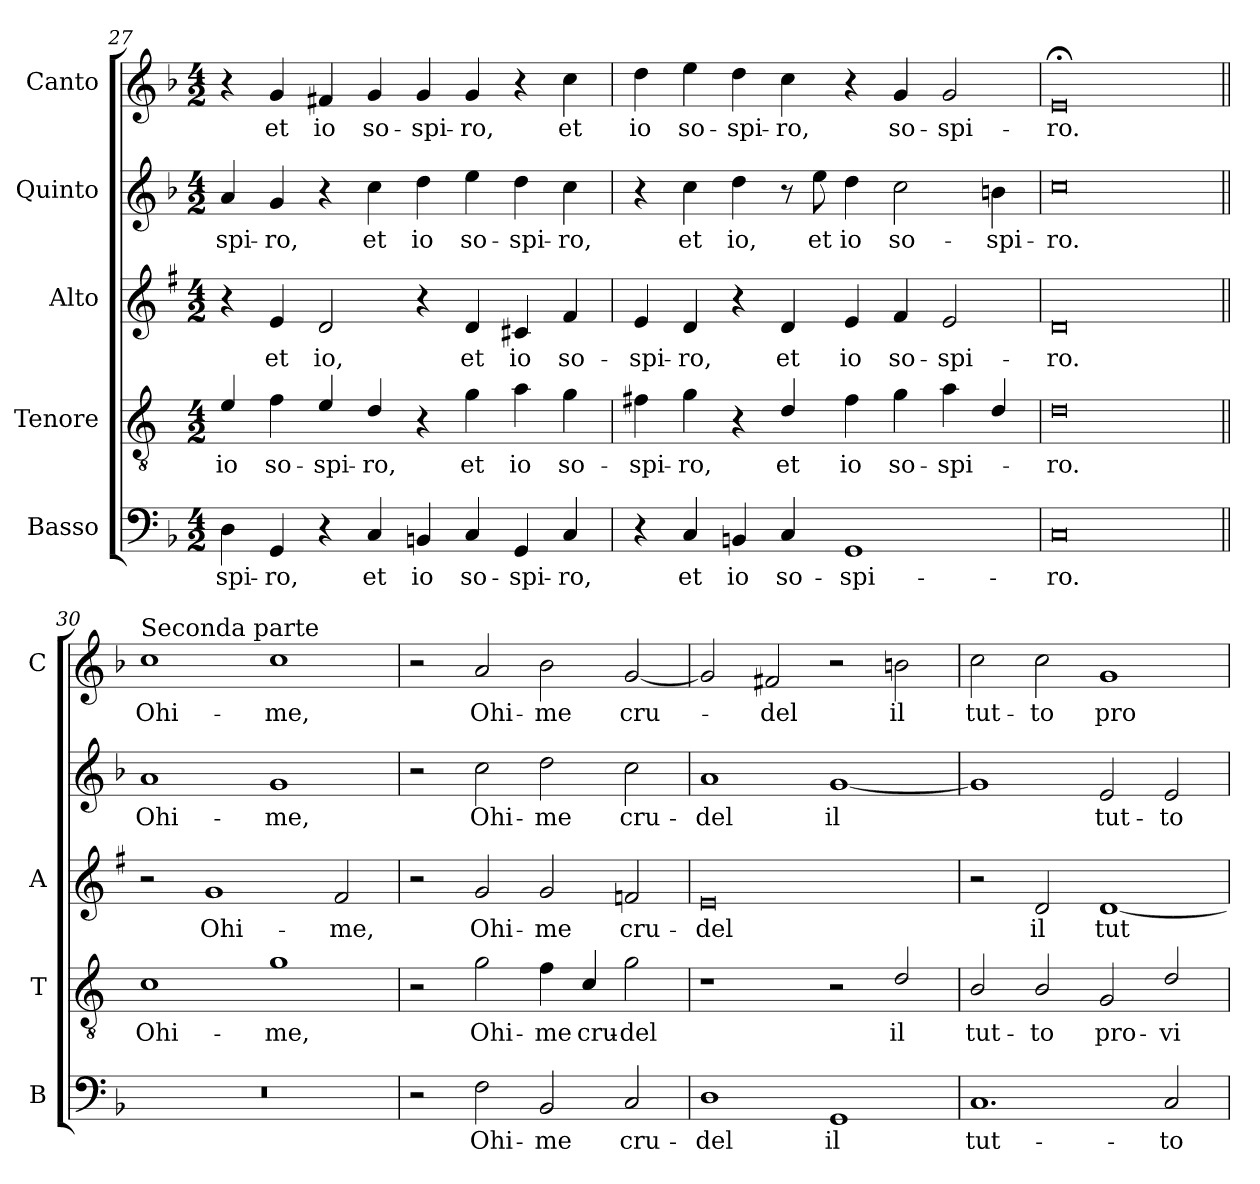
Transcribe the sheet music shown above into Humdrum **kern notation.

**kern	**text	**kern	**text	**kern	**text	**kern	**text	**kern	**text
*part5	*part5	*part4	*part4	*part3	*part3	*part2	*part2	*part1	*part1
*staff5	*staff5	*staff4	*staff4	*staff3	*staff3	*staff2	*staff2	*staff1	*staff1
*I"Basso	*	*I"Tenore	*	*I"Alto	*	*I"Quinto	*	*I"Canto	*
*I'B	*	*I'T	*	*I'A	*	*	*	*I'C	*
!!LO:LB:g=z
*clefF4	*	*clefGv2	*	*clefG2	*	*clefG2	*	*clefG2	*
*	*	*ITrd4c7	*	*ITrd1c2	*	*	*	*	*
*k[b-]	*	*k[b-]	*	*k[b-]	*	*k[b-]	*	*k[b-]	*
*F:	*	*F:	*	*F:	*	*F:	*	*F:	*
*M4/2	*	*M4/2	*	*M4/2	*	*M4/2	*	*M4/2	*
=27	=27	=27	=27	=27	=27	=27	=27	=27	=27
!	!LO:LY:b	!	!LO:LY:b	!	!	!	!LO:LY:b	!	!
4D\	-spi-	4A/	io	4r	.	4a/	-spi-	4r	.
!	!LO:LY:b	!	!LO:LY:b	!	!LO:LY:b	!	!LO:LY:b	!	!LO:LY:b
4GG/	-ro,	4B-\	so-	4d/	et	4g/	-ro,	4g/	et
!	!	!	!LO:LY:b	!	!LO:LY:b	!	!	!	!LO:LY:b
4r	.	4A/	-spi-	2c/	io,	4r	.	4f#X/	io
!	!LO:LY:b	!	!LO:LY:b	!	!	!	!LO:LY:b	!	!LO:LY:b
4C/	et	4G/	-ro,	.	.	4cc\	et	4g/	so-
!	!LO:LY:b	!	!	!	!	!	!LO:LY:b	!	!LO:LY:b
4BBn/	io	4r	.	4r	.	4dd\	io	4g/	-spi-
!	!LO:LY:b	!	!LO:LY:b	!	!LO:LY:b	!	!LO:LY:b	!	!LO:LY:b
4C/	so-	4c\	et	4c/	et	4ee\	so-	4g/	-ro,
!	!LO:LY:b	!	!LO:LY:b	!	!LO:LY:b	!	!LO:LY:b	!	!
4GG/	-spi-	4d\	io	4Bn/	io	4dd\	-spi-	4r	.
!	!LO:LY:b	!	!LO:LY:b	!	!LO:LY:b	!	!LO:LY:b	!	!LO:LY:b
4C/	-ro,	4c\	so-	4e/	so-	4cc\	-ro,	4cc\	et
=28	=28	=28	=28	=28	=28	=28	=28	=28	=28
!	!	!	!LO:LY:b	!	!LO:LY:b	!	!	!	!LO:LY:b
4r	.	4Bn\	-spi-	4d/	-spi-	4r	.	4dd\	io
!	!LO:LY:b	!	!LO:LY:b	!	!LO:LY:b	!	!LO:LY:b	!	!LO:LY:b
4C/	et	4c\	-ro,	4c/	-ro,	4cc\	et	4ee\	so-
!	!LO:LY:b	!	!	!	!	!	!LO:LY:b	!	!LO:LY:b
4BBn/	io	4r	.	4r	.	4dd\	io,	4dd\	-spi-
!	!LO:LY:b	!	!LO:LY:b	!	!LO:LY:b	!	!	!	!LO:LY:b
4C/	so-	4G/	et	4c/	et	8r	.	4cc\	-ro,
!	!	!	!	!	!	!	!LO:LY:b	!	!
.	.	.	.	.	.	8ee\	et	.	.
!	!LO:LY:b	!	!LO:LY:b	!	!LO:LY:b	!	!LO:LY:b	!	!
1GG	-spi-	4B\	io	4d/	io	4dd\	io	4r	.
!	!	!	!LO:LY:b	!	!LO:LY:b	!	!LO:LY:b	!	!LO:LY:b
.	.	4c\	so-	4e/	so-	2cc\	so-	4g/	so-
!	!	!	!LO:LY:b	!	!LO:LY:b	!	!	!	!LO:LY:b
.	.	4d\	-spi-	2d/	-spi-	.	.	2g/	-spi-
!	!	!	!	!	!	!	!LO:LY:b	!	!
.	.	4G/	.	.	.	4bn\	-spi-	.	.
=29	=29	=29	=29	=29	=29	=29	=29	=29	=29
!	!LO:LY:b	!	!LO:LY:b	!	!LO:LY:b	!	!LO:LY:b	!	!LO:LY:b
0C	-ro.	0G	-ro.	0c	-ro.	0cc	-ro.	0e;<	-ro.
=30||	=30||	=30||	=30||	=30||	=30||	=30||	=30||	=30||	=30||
!	!	!	!	!	!	!	!	!LO:TX:a:t=Seconda parte	!
!	!	!	!LO:LY:b	!	!	!	!LO:LY:b	!	!LO:LY:b
0r	.	1F	Ohi-	2r	.	1a	Ohi-	1cc	Ohi-
!	!	!	!	!	!LO:LY:b	!	!	!	!
.	.	.	.	1f	Ohi-	.	.	.	.
!	!	!	!LO:LY:b	!	!	!	!LO:LY:b	!	!LO:LY:b
.	.	1c	-me,	.	.	1g	-me,	1cc	-me,
!	!	!	!	!	!LO:LY:b	!	!	!	!
.	.	.	.	2e/	-me,	.	.	.	.
!!LO:PB:g=z
=31	=31	=31	=31	=31	=31	=31	=31	=31	=31
2r	.	2r	.	2r	.	2r	.	2r	.
!	!LO:LY:b	!	!LO:LY:b	!	!LO:LY:b	!	!LO:LY:b	!	!LO:LY:b
2F\	Ohi-	2c\	Ohi-	2f/	Ohi-	2cc\	Ohi-	2a/	Ohi-
!	!LO:LY:b	!	!LO:LY:b	!	!LO:LY:b	!	!LO:LY:b	!	!LO:LY:b
2BB-/	-me	4B-\	-me	2f/	-me	2dd\	-me	2b-\	-me
!	!	!	!LO:LY:b	!	!	!	!	!	!
.	.	4F/	cru-	.	.	.	.	.	.
!	!LO:LY:b	!	!LO:LY:b	!	!LO:LY:b	!	!LO:LY:b	!	!LO:LY:b
2C/	cru-	2c\	-del	2e-X/	cru-	2cc\	cru-	[2g/	cru-
=32	=32	=32	=32	=32	=32	=32	=32	=32	=32
!	!LO:LY:b	!	!	!	!LO:LY:b	!	!LO:LY:b	!	!
1D	-del	1r	.	0d	-del	1a	-del	2g/]	.
!	!	!	!	!	!	!	!	!	!LO:LY:b
.	.	.	.	.	.	.	.	2f#X/	-del
!	!LO:LY:b	!	!	!	!	!	!LO:LY:b	!	!
1GG	il	2r	.	.	.	[1g	il	2r	.
!	!	!	!LO:LY:b	!	!	!	!	!	!LO:LY:b
.	.	2G/	il	.	.	.	.	2bn\	il
=33	=33	=33	=33	=33	=33	=33	=33	=33	=33
!	!LO:LY:b	!	!LO:LY:b	!	!	!	!	!	!LO:LY:b
1.C	tut-	2E/	tut-	2r	.	1g]	.	2cc\	tut-
!	!	!	!LO:LY:b	!	!LO:LY:b	!	!	!	!LO:LY:b
.	.	2E/	-to	2c/	il	.	.	2cc\	-to
!	!	!	!LO:LY:b	!	!LO:LY:b	!	!LO:LY:b	!	!LO:LY:b
.	.	2C/	pro-	[1c	tut-	2e/	tut-	1g	pro-
!	!LO:LY:b	!	!LO:LY:b	!	!	!	!LO:LY:b	!	!
2C/	-to	2G/	-vi	.	.	2e/	-to	.	.
=	=	=	=	=	=	=	=	=	=
*-	*-	*-	*-	*-	*-	*-	*-	*-	*-
